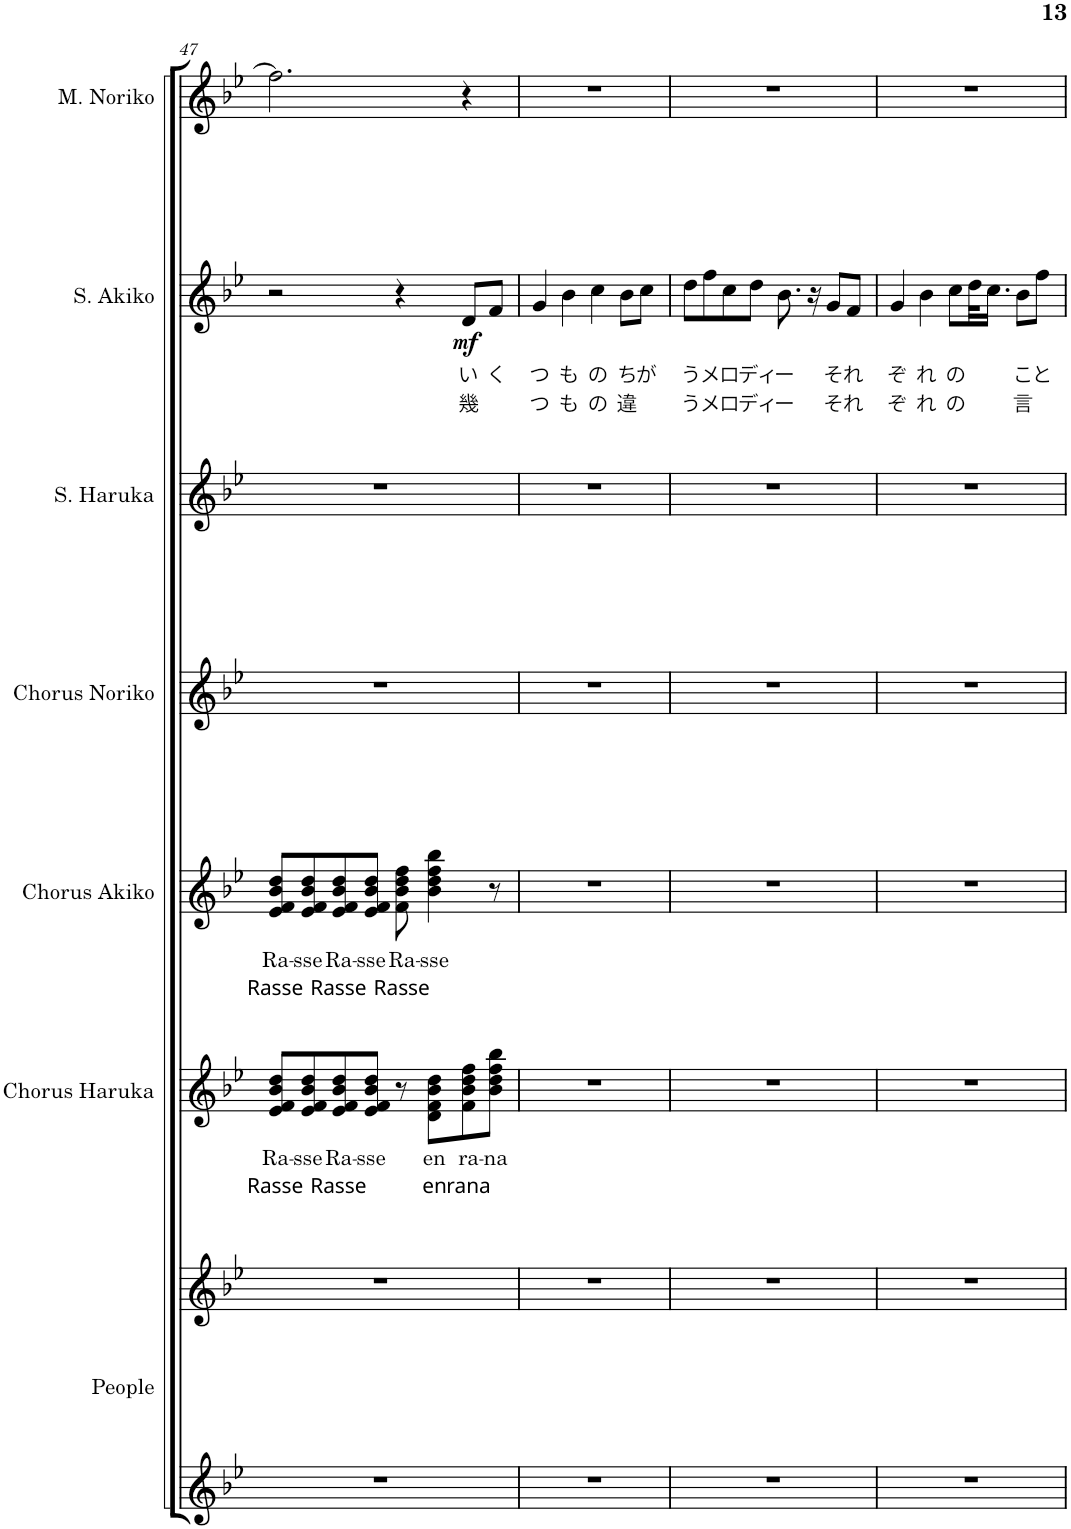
**kern	**kern	**kern	**text	**text	**kern	**text	**text	**kern	**kern	**kern	**text	**text	**dynam	**kern
*part7	*part7	*part6	*part6	*part6	*part5	*part5	*part5	*part4	*part3	*part2	*part2	*part2	*part2	*part1
*staff8	*staff7	*staff6	*staff6	*staff6	*staff5	*staff5	*staff5	*staff4	*staff3	*staff2	*staff2	*staff2	*staff2	*staff1
*I"人们	*	*I"霜月はるか和声	*	*	*I"志方あきこ和声	*	*	*I"みとせのりこ和声	*I"霜月はるか	*I"志方あきこ	*	*	*	*I"みとせのりこ
!!LO:PB:g=z
*clefG2	*clefG2	*clefG2	*	*	*clefG2	*	*	*clefG2	*clefG2	*clefG2	*	*	*	*clefG2
*k[b-e-]	*k[b-e-]	*k[b-e-]	*	*	*k[b-e-]	*	*	*k[b-e-]	*k[b-e-]	*k[b-e-]	*	*	*	*k[b-e-]
*M4/4	*M4/4	*M4/4	*	*	*M4/4	*	*	*M4/4	*M4/4	*M4/4	*	*	*	*M4/4
=47	=47	=47	=47	=47	=47	=47	=47	=47	=47	=47	=47	=47	=47	=47
!	!	!	!LO:LY:b	!LO:LY:b	!	!LO:LY:b	!LO:LY:b	!	!	!	!	!	!	!
1r	1r	8e-/ 8f/ 8b-/ 8dd/L	Ra-	Rasse	8e-/ 8f/ 8b-/ 8dd/L	Ra-	Rasse	1r	1r	2r	.	.	.	2.ff\]
!	!	!	!LO:LY:b	!	!	!LO:LY:b	!	!	!	!	!	!	!	!
.	.	8e-/ 8f/ 8b-/ 8dd/	-sse	.	8e-/ 8f/ 8b-/ 8dd/	-sse	.	.	.	.	.	.	.	.
!	!	!	!LO:LY:b	!LO:LY:b	!	!LO:LY:b	!LO:LY:b	!	!	!	!	!	!	!
.	.	8e-/ 8f/ 8b-/ 8dd/	Ra-	Rasse	8e-/ 8f/ 8b-/ 8dd/	Ra-	Rasse	.	.	.	.	.	.	.
!	!	!	!LO:LY:b	!	!	!LO:LY:b	!	!	!	!	!	!	!	!
.	.	8e-/ 8f/ 8b-/ 8dd/J	-sse	.	8e-/ 8f/ 8b-/ 8dd/J	-sse	.	.	.	.	.	.	.	.
!	!	!	!	!	!	!LO:LY:b	!LO:LY:b	!	!	!	!	!	!	!
.	.	8r	.	.	8f\ 8b-\ 8dd\ 8ff\	Ra-	Rasse	.	.	4r	.	.	.	.
!	!	!	!LO:LY:b	!LO:LY:b	!	!LO:LY:b	!	!	!	!	!	!	!	!
.	.	8d\ 8f\ 8b-\ 8dd\L	-en	en	4b-\ 4dd\ 4ff\ 4bb-\	-sse	.	.	.	.	.	.	.	.
!	!	!	!LO:LY:b	!LO:LY:b	!	!	!	!	!	!	!LO:LY:b	!LO:LY:b	!LO:DY:b	!
.	.	8f\ 8b-\ 8dd\ 8ff\	ra-	rana	.	.	.	.	.	8d/L	い	幾	mf	4r
!	!	!	!LO:LY:b	!	!	!	!	!	!	!	!LO:LY:b	!	!	!
.	.	8b-\ 8dd\ 8ff\ 8bb-\J	-na	.	8r	.	.	.	.	8f/J	く	.	.	.
=48	=48	=48	=48	=48	=48	=48	=48	=48	=48	=48	=48	=48	=48	=48
!	!	!	!	!	!	!	!	!	!	!	!LO:LY:b	!LO:LY:b	!	!
1r	1r	1r	.	.	1r	.	.	1r	1r	4g/	つ	つ	.	1r
!	!	!	!	!	!	!	!	!	!	!	!LO:LY:b	!LO:LY:b	!	!
.	.	.	.	.	.	.	.	.	.	4b-\	も	も	.	.
!	!	!	!	!	!	!	!	!	!	!	!LO:LY:b	!LO:LY:b	!	!
.	.	.	.	.	.	.	.	.	.	4cc\	の	の	.	.
!	!	!	!	!	!	!	!	!	!	!	!LO:LY:b	!LO:LY:b	!	!
.	.	.	.	.	.	.	.	.	.	8b-\L	ち	違	.	.
!	!	!	!	!	!	!	!	!	!	!	!LO:LY:b	!	!	!
.	.	.	.	.	.	.	.	.	.	8cc\J	が	.	.	.
=49	=49	=49	=49	=49	=49	=49	=49	=49	=49	=49	=49	=49	=49	=49
!	!	!	!	!	!	!	!	!	!	!	!LO:LY:b	!LO:LY:b	!	!
1r	1r	1r	.	.	1r	.	.	1r	1r	8dd\L	う	う	.	1r
!	!	!	!	!	!	!	!	!	!	!	!LO:LY:b	!LO:LY:b	!	!
.	.	.	.	.	.	.	.	.	.	8ff\	メ	メ	.	.
!	!	!	!	!	!	!	!	!	!	!	!LO:LY:b	!LO:LY:b	!	!
.	.	.	.	.	.	.	.	.	.	8cc\	ロ	ロ	.	.
!	!	!	!	!	!	!	!	!	!	!	!LO:LY:b	!LO:LY:b	!	!
.	.	.	.	.	.	.	.	.	.	8dd\J	ディ	ディ	.	.
!	!	!	!	!	!	!	!	!	!	!	!LO:LY:b	!LO:LY:b	!	!
.	.	.	.	.	.	.	.	.	.	8.b-\	ー	ー	.	.
.	.	.	.	.	.	.	.	.	.	16r	.	.	.	.
!	!	!	!	!	!	!	!	!	!	!	!LO:LY:b	!LO:LY:b	!	!
.	.	.	.	.	.	.	.	.	.	8g/L	そ	そ	.	.
!	!	!	!	!	!	!	!	!	!	!	!LO:LY:b	!LO:LY:b	!	!
.	.	.	.	.	.	.	.	.	.	8f/J	れ	れ	.	.
=50	=50	=50	=50	=50	=50	=50	=50	=50	=50	=50	=50	=50	=50	=50
!	!	!	!	!	!	!	!	!	!	!	!LO:LY:b	!LO:LY:b	!	!
1r	1r	1r	.	.	1r	.	.	1r	1r	4g/	ぞ	ぞ	.	1r
!	!	!	!	!	!	!	!	!	!	!	!LO:LY:b	!LO:LY:b	!	!
.	.	.	.	.	.	.	.	.	.	4b-\	れ	れ	.	.
!	!	!	!	!	!	!	!	!	!	!	!LO:LY:b	!LO:LY:b	!	!
.	.	.	.	.	.	.	.	.	.	8cc\L	の	の	.	.
.	.	.	.	.	.	.	.	.	.	32dd\KL	.	.	.	.
.	.	.	.	.	.	.	.	.	.	16.cc\JJ	.	.	.	.
!	!	!	!	!	!	!	!	!	!	!	!LO:LY:b	!LO:LY:b	!	!
.	.	.	.	.	.	.	.	.	.	8b-\L	こ	言	.	.
!	!	!	!	!	!	!	!	!	!	!	!LO:LY:b	!	!	!
.	.	.	.	.	.	.	.	.	.	8ff\J	と	.	.	.
=	=	=	=	=	=	=	=	=	=	=	=	=	=	=
*-	*-	*-	*-	*-	*-	*-	*-	*-	*-	*-	*-	*-	*-	*-
